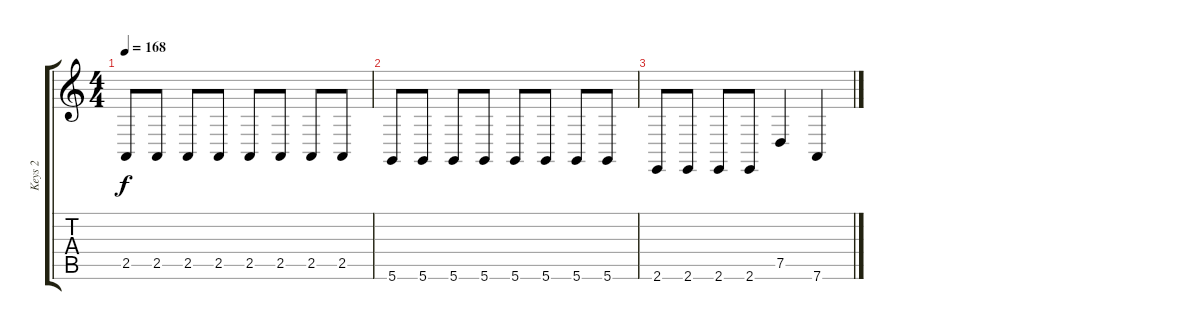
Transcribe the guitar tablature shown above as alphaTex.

\track ("Keys 2" "Keys 2") {instrument synthbrass1}
\staff {score tabs}
\tuning (D4 A3 F3 C3 G2 D2) {hide}
\ts (4 4)
\tempo 168
\clef g2
\ks c
2.5.8{dy f} 2.5.8 2.5.8 2.5.8 2.5.8 2.5.8 2.5.8 2.5.8 |
5.6.8 5.6.8 5.6.8 5.6.8 5.6.8 5.6.8 5.6.8 5.6.8 |
2.6.8 2.6.8 2.6.8 2.6.8 7.5.4 7.6.4
